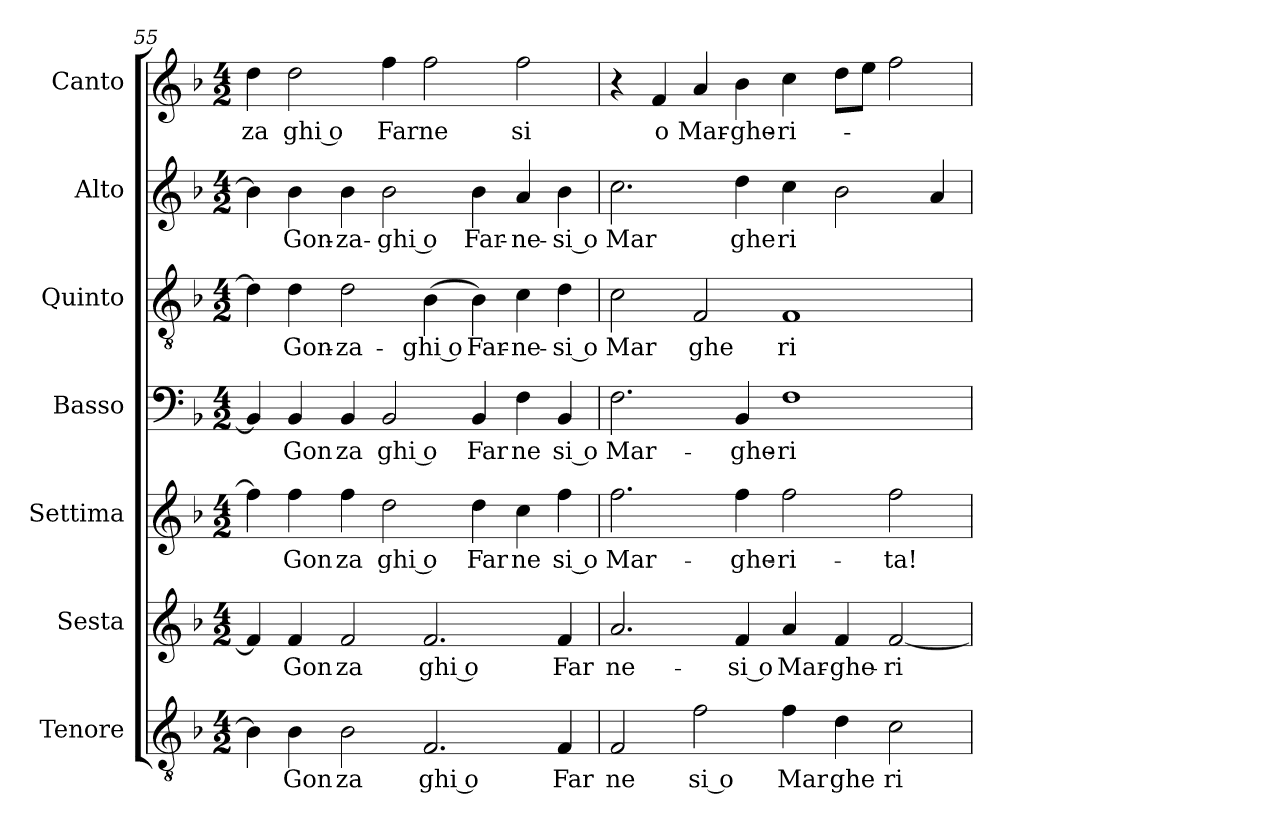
**kern	**text	**kern	**text	**kern	**text	**kern	**text	**kern	**text	**kern	**text	**kern	**text
*part7	*part7	*part6	*part6	*part5	*part5	*part4	*part4	*part3	*part3	*part2	*part2	*part1	*part1
*staff7	*staff7	*staff6	*staff6	*staff5	*staff5	*staff4	*staff4	*staff3	*staff3	*staff2	*staff2	*staff1	*staff1
*I"Tenore	*	*I"Sesta	*	*I"Settima	*	*I"Basso	*	*I"Quinto	*	*I"Alto	*	*I"Canto	*
*clefGv2	*	*clefG2	*	*clefG2	*	*clefF4	*	*clefGv2	*	*clefG2	*	*clefG2	*
*k[b-]	*	*k[b-]	*	*k[b-]	*	*k[b-]	*	*k[b-]	*	*k[b-]	*	*k[b-]	*
*F:	*	*F:	*	*F:	*	*F:	*	*F:	*	*F:	*	*F:	*
*M4/2	*	*M4/2	*	*M4/2	*	*M4/2	*	*M4/2	*	*M4/2	*	*M4/2	*
=55	=55	=55	=55	=55	=55	=55	=55	=55	=55	=55	=55	=55	=55
!	!	!	!	!	!	!	!	!	!	!	!	!	!LO:LY:b:cj
4B-\]	.	4f/]	.	4ff\]	.	4BB-/]	.	4d\]	.	4b-\]	.	4dd\	za
!	!LO:LY:b:cj	!	!LO:LY:b:cj	!	!LO:LY:b:cj	!	!LO:LY:b:cj	!	!LO:LY:b:cj	!	!LO:LY:b:cj	!	!LO:LY:b:rj
4B-\	Gon	4f/	Gon	4ff\	Gon	4BB-/	Gon	4d\	Gon-	4b-\	Gon-	(<2dd\	ghi o
!	!LO:LY:b:cj	!	!LO:LY:b:cj	!	!LO:LY:b:cj	!	!LO:LY:b:cj	!	!LO:LY:b:cj	!	!LO:LY:b:cj	!	!
2B-\	za	2f/	za	4ff\	za	4BB-/	za	2d\	-za-	4b-\)	-za-	.	.
!	!	!	!	!	!LO:LY:b:rj	!	!LO:LY:b:rj	!	!	!	!LO:LY:b:rj	!	!LO:LY:b:cj
.	.	.	.	2dd\	ghi o	2BB-/	ghi o	.	.	(<2b-\	-ghi o	4ff\	Far
!	!LO:LY:b:rj	!	!LO:LY:b:rj	!	!	!	!	!	!LO:LY:b:rj	!	!	!	!LO:LY:b:cj
2.F/	ghi o	2.f/	ghi o	.	.	.	.	(<4B-\)	-ghi o	.	.	2ff\	ne
!	!	!	!	!	!LO:LY:b:cj	!	!LO:LY:b:cj	!	!LO:LY:b:cj	!	!LO:LY:b:cj	!	!
.	.	.	.	4dd\	Far	4BB-/	Far	4B-\)	Far-	4b-\	Far-	.	.
!	!	!	!	!	!LO:LY:b:cj	!	!LO:LY:b:cj	!	!LO:LY:b:cj	!	!LO:LY:b:cj	!	!LO:LY:b:cj
.	.	.	.	4cc\	ne	4F\	ne	4c\	-ne-	4a/	-ne-	2ff\	si
!	!LO:LY:b:cj	!	!LO:LY:b:cj	!	!LO:LY:b:rj	!	!LO:LY:b:rj	!	!LO:LY:b:rj	!	!LO:LY:b:rj	!	!
4F/	Far	4f/	Far	4ff\	si o	4BB-/	si o	4d\	-si o	4b-\	-si o	.	.
!!LO:PB:g=z
=56	=56	=56	=56	=56	=56	=56	=56	=56	=56	=56	=56	=56	=56
!	!LO:LY:b:cj	!	!LO:LY:b:cj	!	!LO:LY:b:cj	!	!LO:LY:b:cj	!	!LO:LY:b:cj	!	!LO:LY:b:cj	!	!
2F/	ne	2.a/	ne-	2.ff\	Mar-	2.F\	Mar-	2c\	Mar	2.cc\	Mar	4r	.
!	!	!	!	!	!	!	!	!	!	!	!	!	!LO:LY:b:cj
.	.	.	.	.	.	.	.	.	.	.	.	4f/	o
!	!LO:LY:b:rj	!	!	!	!	!	!	!	!LO:LY:b:cj	!	!	!	!LO:LY:b:cj
2f\	si o	.	.	.	.	.	.	2F/	ghe	.	.	4a/	Mar-
!	!	!	!LO:LY:b:rj	!	!LO:LY:b:cj	!	!LO:LY:b:cj	!	!	!	!LO:LY:b:cj	!	!LO:LY:b:cj
.	.	4f/	-si o	4ff\	-ghe-	4BB-/	-ghe-	.	.	4dd\	ghe	4b-\	-ghe-
!	!LO:LY:b:cj	!	!LO:LY:b:cj	!	!LO:LY:b:cj	!	!LO:LY:b:cj	!	!LO:LY:b:cj	!	!LO:LY:b:cj	!	!LO:LY:b:cj
4f\	Mar	4a/	Mar-	2ff\	-ri-	1F	-ri-	1F	ri	4cc\	ri	4cc\	-ri-
!	!LO:LY:b:cj	!	!LO:LY:b:cj	!	!	!	!	!	!	!	!	!	!
4d\	ghe	4f/	-ghe-	.	.	.	.	.	.	2b-\	.	8dd\L	.
.	.	.	.	.	.	.	.	.	.	.	.	8ee\J	.
!	!LO:LY:b:cj	!	!LO:LY:b:cj	!	!LO:LY:b:cj	!	!	!	!	!	!	!	!
2c\	ri	[<2f/	-ri-	2ff\	-ta!	.	.	.	.	.	.	2ff\	.
.	.	.	.	.	.	.	.	.	.	4a/	.	.	.
=	=	=	=	=	=	=	=	=	=	=	=	=	=
*-	*-	*-	*-	*-	*-	*-	*-	*-	*-	*-	*-	*-	*-
